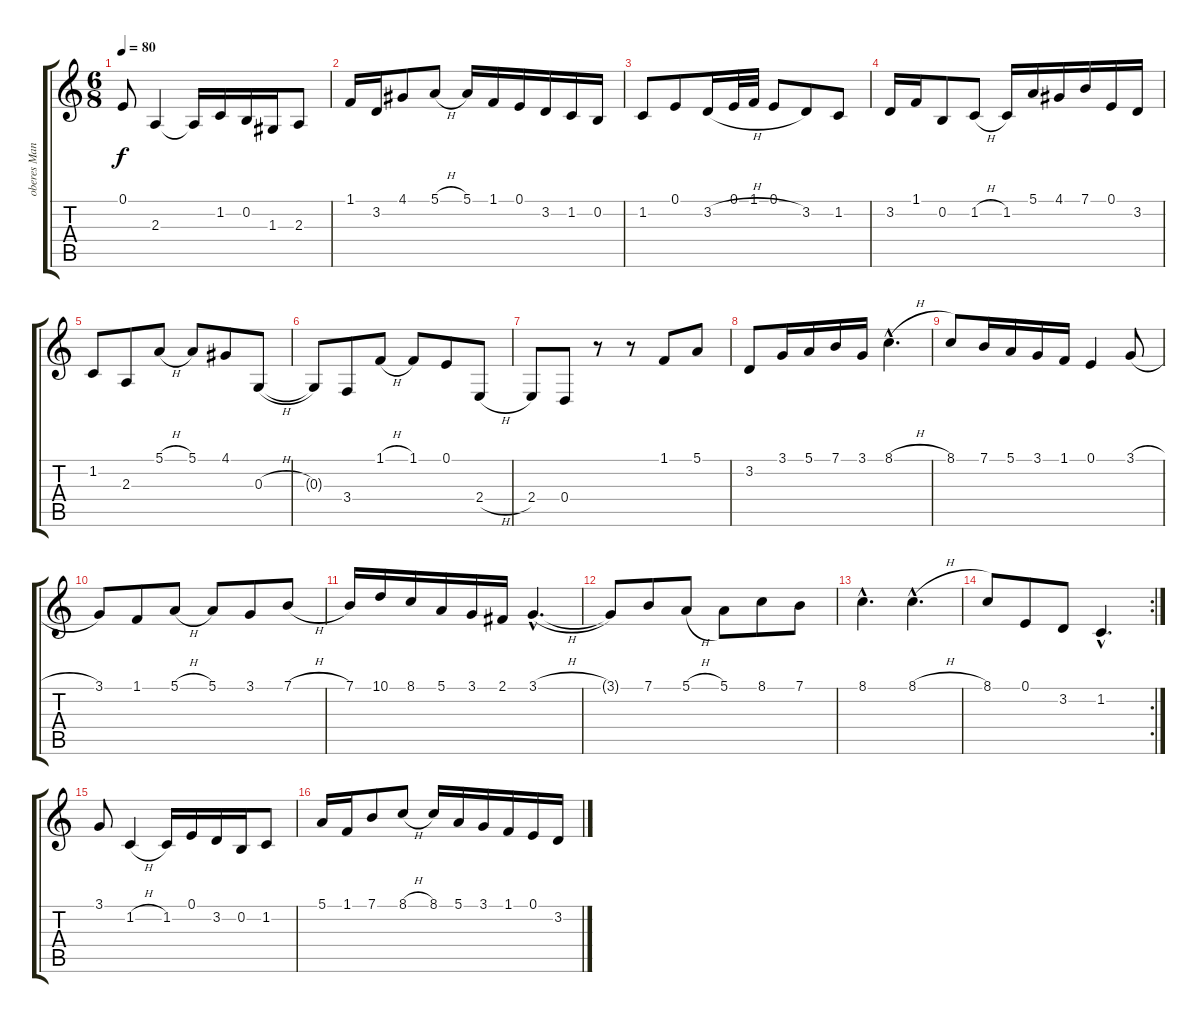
\track ("oberes Manual" "oberes Man") {instrument churchorgan}
\staff {score tabs}
\tuning (E4 B3 G3 D3 A2 E2) {hide}
\ts (6 8)
\tempo 80
\clef g2
\ks c
0.1.8{dy f instrument churchorgan} 2.3.4 2.3{t}.16 1.2.16 0.2.16 1.3.16 2.3.8 |
1.1.16 3.2.16 4.1.8 5.1{h}.8 5.1.16 1.1.16 0.1.16 3.2.16 1.2.16 0.2.16 |
1.2.8 0.1.8 3.2{h}.16 0.1.32 1.1.32 0.1.8 3.2.8 1.2.8 |
3.2.16 1.1.16 0.2.8 1.2{h}.8 1.2.16 5.1.16 4.1.16 7.1.16 0.1.16 3.2.16 |
1.2.8 2.3.8 5.1{h}.8 5.1.8 4.1.8 0.3{h}.8 |
0.3{t}.8 3.4.8 1.1{h}.8 1.1.8 0.1.8 2.4{h}.8 |
2.4.8 0.4.8 r.8 r.8 1.1.8 5.1.8 |
3.2.8 3.1.16 5.1.16 7.1.16 3.1.16 8.1{h hac}.4{d} |
8.1.8 7.1.16 5.1.16 3.1.16 1.1.16 0.1.4 3.1{h}.8 |
3.1.8 1.1.8 5.1{h}.8 5.1.8 3.1.8 7.1{h}.8 |
7.1.16 10.1.16 8.1.16 5.1.16 3.1.16 2.1.16 3.1{h hac}.4{d} |
3.1{t}.8 7.1.8 5.1{h}.8 5.1.8 8.1.8 7.1.8 |
8.1{hac}.4{d} 8.1{h hac}.4{d} |
\rc 2
8.1.8 0.1.8 3.2.8 1.2{hac}.4{d} |
3.1.8 1.2{h}.4 1.2.16 0.1.16 3.2.16 0.2.16 1.2.8 |
5.1.16 1.1.16 7.1.8 8.1{h}.8 8.1.16 5.1.16 3.1.16 1.1.16 0.1.16 3.2.16
